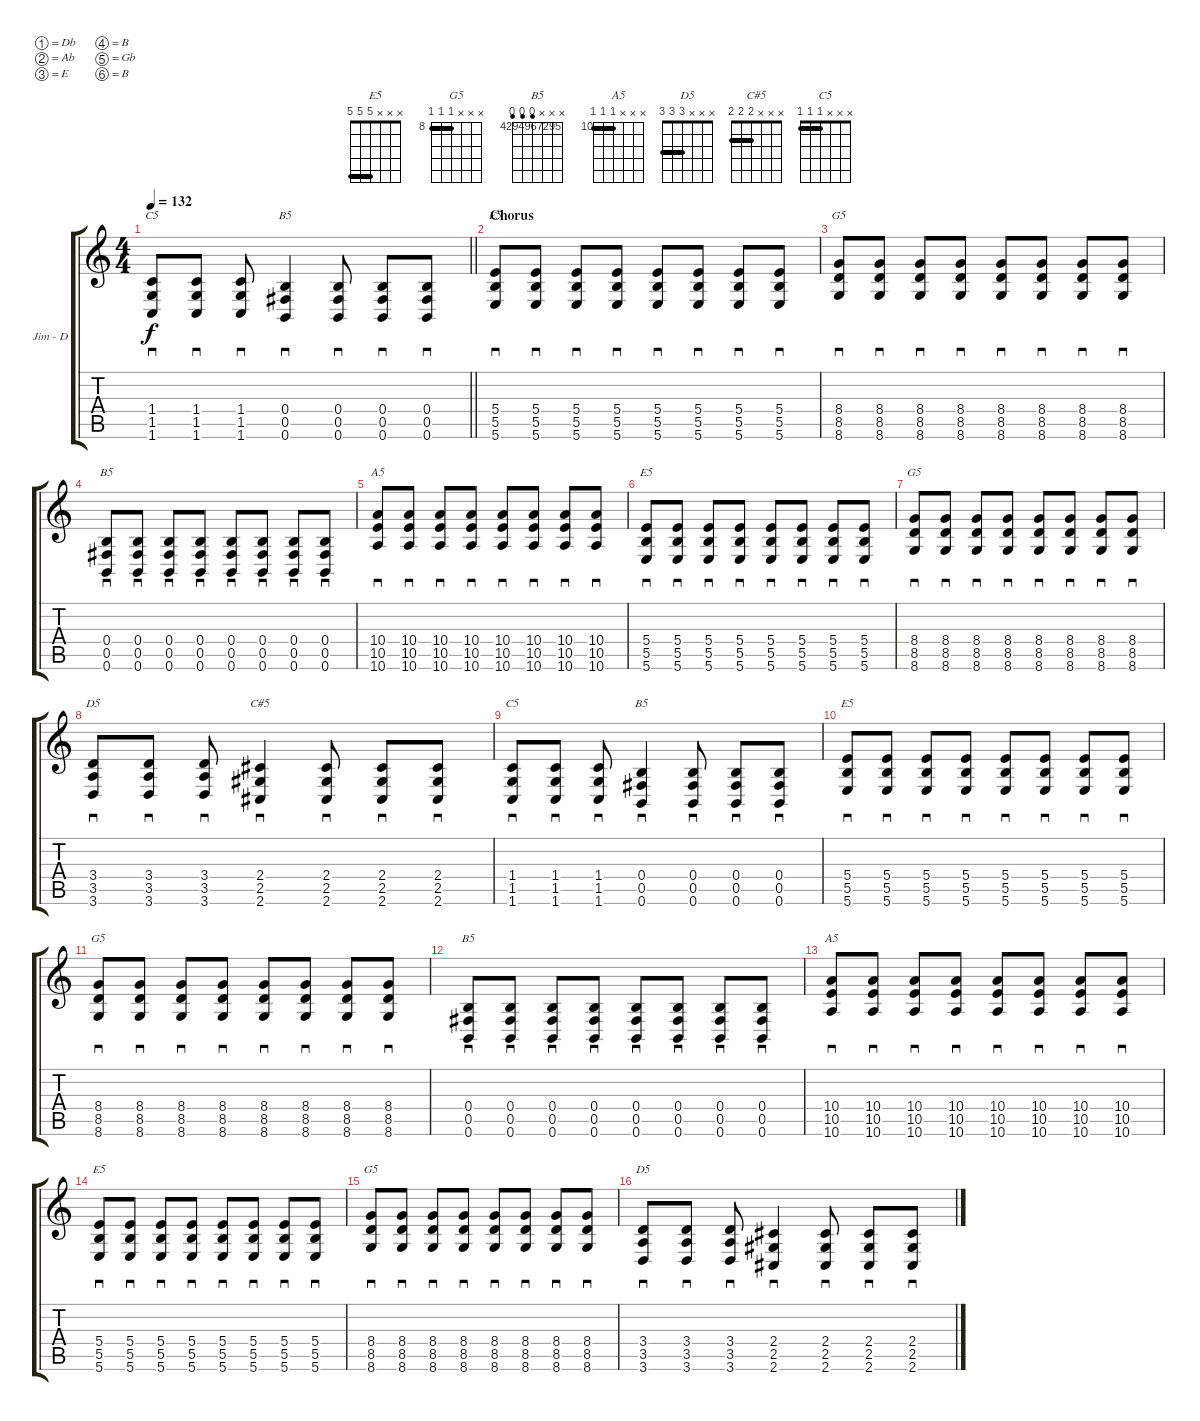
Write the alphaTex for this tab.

\bracketExtendMode groupsimilarinstruments
\firstSystemTrackNameOrientation horizontal
\otherSystemsTrackNameOrientation horizontal
\track ("Jim Root (Dirty)" "Jim - D") {instrument overdrivenguitar}
\staff {score tabs}
\tuning (Db4 Ab3 E3 B2 Gb2 B1)
\chord ("E5" x x x 5 5 5) {showfingering false barre (5 5)}
\chord ("G5" x x x 8 8 8) {firstfret 8 showfingering false barre (8 8)}
\chord ("B5" x x x 4294967294 4294967294 4294967294) {firstfret 4294967295 showfingering false}
\chord ("A5" x x x 10 10 10) {firstfret 10 showfingering false barre (10 10)}
\chord ("D5" x x x 3 3 3) {showfingering false barre (3 3)}
\chord ("C#5" x x x 2 2 2) {showfingering false barre (2 2)}
\chord ("C5" x x x 1 1 1) {showfingering false barre (1 1)}
\ts (4 4)
\tempo 132
\clef g2
\barLineRight lightlight
\ks c
(1.4 1.5 1.6).8{sd ch "C5" dy f} (1.4 1.5 1.6).8{sd} (1.4 1.5 1.6).8{sd} (0.4 0.5 0.6).4{sd ch "B5"} (0.4 0.5 0.6).8{sd} (0.4 0.5 0.6).8{sd} (0.4 0.5 0.6).8{sd} |
\section ("" "Chorus")
(5.4 5.5 5.6).8{sd ch "E5"} (5.4 5.5 5.6).8{sd} (5.4 5.5 5.6).8{sd} (5.4 5.5 5.6).8{sd} (5.4 5.5 5.6).8{sd} (5.4 5.5 5.6).8{sd} (5.4 5.5 5.6).8{sd} (5.4 5.5 5.6).8{sd} |
(8.4 8.5 8.6).8{sd ch "G5"} (8.4 8.5 8.6).8{sd} (8.4 8.5 8.6).8{sd} (8.4 8.5 8.6).8{sd} (8.4 8.5 8.6).8{sd} (8.4 8.5 8.6).8{sd} (8.4 8.5 8.6).8{sd} (8.4 8.5 8.6).8{sd} |
(0.4 0.5 0.6).8{sd ch "B5"} (0.4 0.5 0.6).8{sd} (0.4 0.5 0.6).8{sd} (0.4 0.5 0.6).8{sd} (0.4 0.5 0.6).8{sd} (0.4 0.5 0.6).8{sd} (0.4 0.5 0.6).8{sd} (0.4 0.5 0.6).8{sd} |
(10.4 10.5 10.6).8{sd ch "A5"} (10.4 10.5 10.6).8{sd} (10.4 10.5 10.6).8{sd} (10.4 10.5 10.6).8{sd} (10.4 10.5 10.6).8{sd} (10.4 10.5 10.6).8{sd} (10.4 10.5 10.6).8{sd} (10.4 10.5 10.6).8{sd} |
(5.4 5.5 5.6).8{sd ch "E5"} (5.4 5.5 5.6).8{sd} (5.4 5.5 5.6).8{sd} (5.4 5.5 5.6).8{sd} (5.4 5.5 5.6).8{sd} (5.4 5.5 5.6).8{sd} (5.4 5.5 5.6).8{sd} (5.4 5.5 5.6).8{sd} |
(8.4 8.5 8.6).8{sd ch "G5"} (8.4 8.5 8.6).8{sd} (8.4 8.5 8.6).8{sd} (8.4 8.5 8.6).8{sd} (8.4 8.5 8.6).8{sd} (8.4 8.5 8.6).8{sd} (8.4 8.5 8.6).8{sd} (8.4 8.5 8.6).8{sd} |
(3.4 3.5 3.6).8{sd ch "D5"} (3.4 3.5 3.6).8{sd} (3.4 3.5 3.6).8{sd} (2.4 2.5 2.6).4{sd ch "C#5"} (2.4 2.5 2.6).8{sd} (2.4 2.5 2.6).8{sd} (2.4 2.5 2.6).8{sd} |
(1.4 1.5 1.6).8{sd ch "C5"} (1.4 1.5 1.6).8{sd} (1.4 1.5 1.6).8{sd} (0.4 0.5 0.6).4{sd ch "B5"} (0.4 0.5 0.6).8{sd} (0.4 0.5 0.6).8{sd} (0.4 0.5 0.6).8{sd} |
(5.4 5.5 5.6).8{sd ch "E5"} (5.4 5.5 5.6).8{sd} (5.4 5.5 5.6).8{sd} (5.4 5.5 5.6).8{sd} (5.4 5.5 5.6).8{sd} (5.4 5.5 5.6).8{sd} (5.4 5.5 5.6).8{sd} (5.4 5.5 5.6).8{sd} |
(8.4 8.5 8.6).8{sd ch "G5"} (8.4 8.5 8.6).8{sd} (8.4 8.5 8.6).8{sd} (8.4 8.5 8.6).8{sd} (8.4 8.5 8.6).8{sd} (8.4 8.5 8.6).8{sd} (8.4 8.5 8.6).8{sd} (8.4 8.5 8.6).8{sd} |
(0.4 0.5 0.6).8{sd ch "B5"} (0.4 0.5 0.6).8{sd} (0.4 0.5 0.6).8{sd} (0.4 0.5 0.6).8{sd} (0.4 0.5 0.6).8{sd} (0.4 0.5 0.6).8{sd} (0.4 0.5 0.6).8{sd} (0.4 0.5 0.6).8{sd} |
(10.4 10.5 10.6).8{sd ch "A5"} (10.4 10.5 10.6).8{sd} (10.4 10.5 10.6).8{sd} (10.4 10.5 10.6).8{sd} (10.4 10.5 10.6).8{sd} (10.4 10.5 10.6).8{sd} (10.4 10.5 10.6).8{sd} (10.4 10.5 10.6).8{sd} |
(5.4 5.5 5.6).8{sd ch "E5"} (5.4 5.5 5.6).8{sd} (5.4 5.5 5.6).8{sd} (5.4 5.5 5.6).8{sd} (5.4 5.5 5.6).8{sd} (5.4 5.5 5.6).8{sd} (5.4 5.5 5.6).8{sd} (5.4 5.5 5.6).8{sd} |
(8.4 8.5 8.6).8{sd ch "G5"} (8.4 8.5 8.6).8{sd} (8.4 8.5 8.6).8{sd} (8.4 8.5 8.6).8{sd} (8.4 8.5 8.6).8{sd} (8.4 8.5 8.6).8{sd} (8.4 8.5 8.6).8{sd} (8.4 8.5 8.6).8{sd} |
(3.4 3.5 3.6).8{sd ch "D5"} (3.4 3.5 3.6).8{sd} (3.4 3.5 3.6).8{sd} (2.4 2.5 2.6).4{sd} (2.4 2.5 2.6).8{sd} (2.4 2.5 2.6).8{sd} (2.4 2.5 2.6).8{sd}
